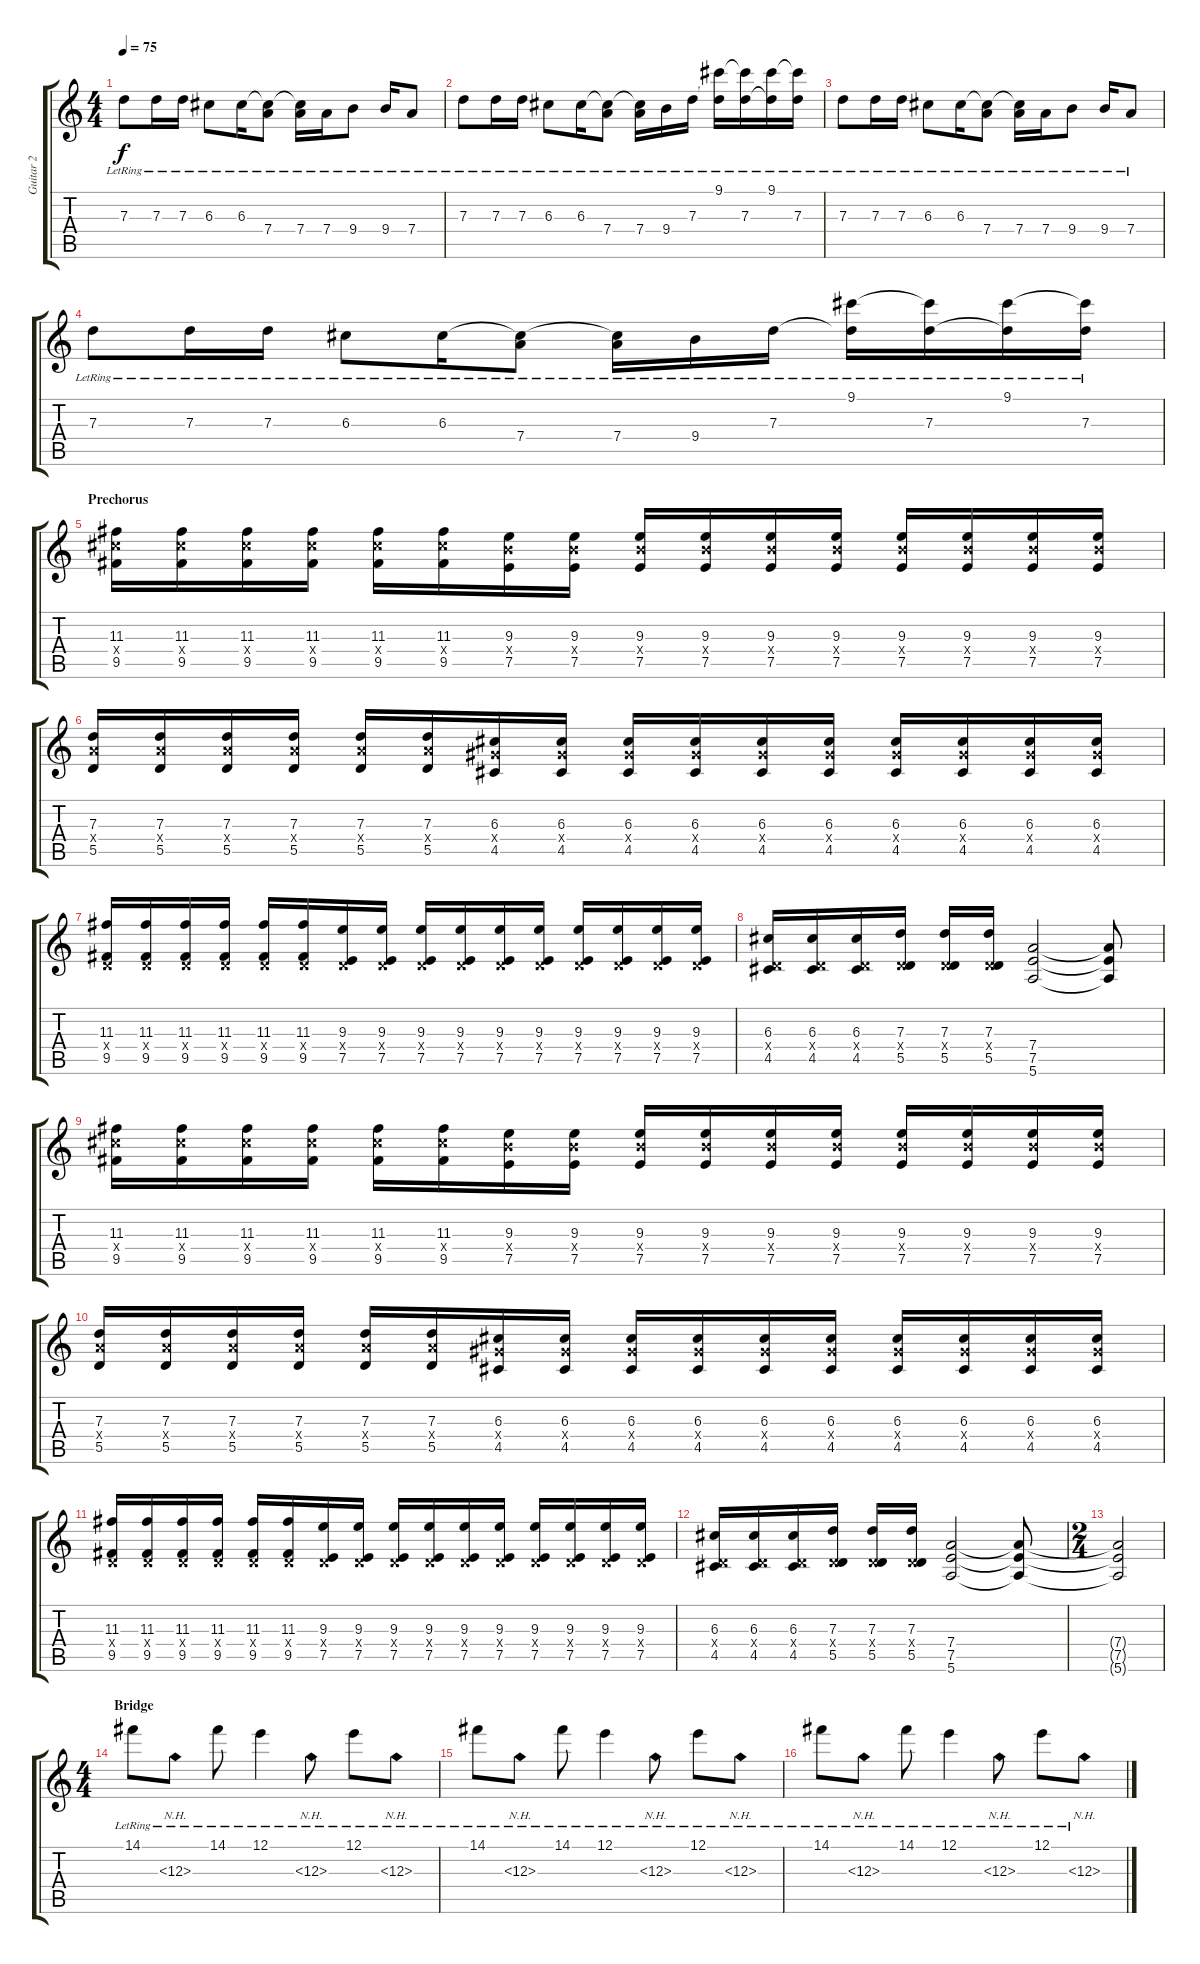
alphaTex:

\track ("Guitar 2" "Guitar 2") {instrument electricguitarclean}
\staff {score tabs}
\tuning (E4 B3 G3 D3 A2 E2) {hide}
\ts (4 4)
\tempo 75
\clef g2
\ks c
7.3{lr}.8{dy f} 7.3{lr}.16 7.3{lr}.16 6.3{lr}.8 6.3{lr}.16 (6.3{t} 7.4{lr}).8 (6.3{t} 7.4{lr}).16 7.4{lr}.16 9.4{lr}.8 9.4{lr}.16 7.4{lr}.8 |
7.3{lr}.8 7.3{lr}.16 7.3{lr}.16 6.3{lr}.8 6.3{lr}.16 (6.3{t} 7.4{lr}).8 (6.3{t} 7.4{lr}).16 9.4{lr}.16 7.3{lr}.16 (9.1{lr} 7.3{t}).16 (9.1{t} 7.3{lr}).16 (9.1{lr} 7.3{t}).16 (9.1{t} 7.3{lr}).16 |
7.3{lr}.8 7.3{lr}.16 7.3{lr}.16 6.3{lr}.8 6.3{lr}.16 (6.3{t} 7.4{lr}).8 (6.3{t} 7.4{lr}).16 7.4{lr}.16 9.4{lr}.8 9.4{lr}.16 7.4{lr}.8 |
7.3{lr}.8 7.3{lr}.16 7.3{lr}.16 6.3{lr}.8 6.3{lr}.16 (6.3{t} 7.4{lr}).8 (6.3{t} 7.4{lr}).16 9.4{lr}.16 7.3{lr}.16 (9.1{lr} 7.3{t}).16 (9.1{t} 7.3{lr}).16 (9.1{lr} 7.3{t}).16 (9.1{t} 7.3{lr}).16 |
\section ("" "Prechorus")
(11.3 11.4{x} 9.5).16{instrument distortionguitar} (11.3 11.4{x} 9.5).16 (11.3 11.4{x} 9.5).16 (11.3 11.4{x} 9.5).16 (11.3 11.4{x} 9.5).16 (11.3 11.4{x} 9.5).16 (9.3 9.4{x} 7.5).16 (9.3 9.4{x} 7.5).16 (9.3 9.4{x} 7.5).16 (9.3 9.4{x} 7.5).16 (9.3 9.4{x} 7.5).16 (9.3 9.4{x} 7.5).16 (9.3 9.4{x} 7.5).16 (9.3 9.4{x} 7.5).16 (9.3 9.4{x} 7.5).16 (9.3 9.4{x} 7.5).16 |
(7.3 7.4{x} 5.5).16 (7.3 7.4{x} 5.5).16 (7.3 7.4{x} 5.5).16 (7.3 7.4{x} 5.5).16 (7.3 7.4{x} 5.5).16 (7.3 7.4{x} 5.5).16 (6.3 6.4{x} 4.5).16 (6.3 6.4{x} 4.5).16 (6.3 6.4{x} 4.5).16 (6.3 6.4{x} 4.5).16 (6.3 6.4{x} 4.5).16 (6.3 6.4{x} 4.5).16 (6.3 6.4{x} 4.5).16 (6.3 6.4{x} 4.5).16 (6.3 6.4{x} 4.5).16 (6.3 6.4{x} 4.5).16 |
(11.3 0.4{x} 9.5).16{instrument distortionguitar} (11.3 0.4{x} 9.5).16 (11.3 0.4{x} 9.5).16 (11.3 0.4{x} 9.5).16 (11.3 0.4{x} 9.5).16 (11.3 0.4{x} 9.5).16 (9.3 0.4{x} 7.5).16 (9.3 0.4{x} 7.5).16 (9.3 0.4{x} 7.5).16 (9.3 0.4{x} 7.5).16 (9.3 0.4{x} 7.5).16 (9.3 0.4{x} 7.5).16 (9.3 0.4{x} 7.5).16 (9.3 0.4{x} 7.5).16 (9.3 0.4{x} 7.5).16 (9.3 0.4{x} 7.5).16 |
(6.3 0.4{x} 4.5).16 (6.3 0.4{x} 4.5).16 (6.3 0.4{x} 4.5).16 (7.3 0.4{x} 5.5).16 (7.3 0.4{x} 5.5).16 (7.3 0.4{x} 5.5).16 (7.4 7.5 5.6).2 (7.4{t} 7.5{t} 5.6{t}).8 |
(11.3 11.4{x} 9.5).16{instrument distortionguitar} (11.3 11.4{x} 9.5).16 (11.3 11.4{x} 9.5).16 (11.3 11.4{x} 9.5).16 (11.3 11.4{x} 9.5).16 (11.3 11.4{x} 9.5).16 (9.3 9.4{x} 7.5).16 (9.3 9.4{x} 7.5).16 (9.3 9.4{x} 7.5).16 (9.3 9.4{x} 7.5).16 (9.3 9.4{x} 7.5).16 (9.3 9.4{x} 7.5).16 (9.3 9.4{x} 7.5).16 (9.3 9.4{x} 7.5).16 (9.3 9.4{x} 7.5).16 (9.3 9.4{x} 7.5).16 |
(7.3 7.4{x} 5.5).16 (7.3 7.4{x} 5.5).16 (7.3 7.4{x} 5.5).16 (7.3 7.4{x} 5.5).16 (7.3 7.4{x} 5.5).16 (7.3 7.4{x} 5.5).16 (6.3 6.4{x} 4.5).16 (6.3 6.4{x} 4.5).16 (6.3 6.4{x} 4.5).16 (6.3 6.4{x} 4.5).16 (6.3 6.4{x} 4.5).16 (6.3 6.4{x} 4.5).16 (6.3 6.4{x} 4.5).16 (6.3 6.4{x} 4.5).16 (6.3 6.4{x} 4.5).16 (6.3 6.4{x} 4.5).16 |
(11.3 0.4{x} 9.5).16{instrument distortionguitar} (11.3 0.4{x} 9.5).16 (11.3 0.4{x} 9.5).16 (11.3 0.4{x} 9.5).16 (11.3 0.4{x} 9.5).16 (11.3 0.4{x} 9.5).16 (9.3 0.4{x} 7.5).16 (9.3 0.4{x} 7.5).16 (9.3 0.4{x} 7.5).16 (9.3 0.4{x} 7.5).16 (9.3 0.4{x} 7.5).16 (9.3 0.4{x} 7.5).16 (9.3 0.4{x} 7.5).16 (9.3 0.4{x} 7.5).16 (9.3 0.4{x} 7.5).16 (9.3 0.4{x} 7.5).16 |
(6.3 0.4{x} 4.5).16 (6.3 0.4{x} 4.5).16 (6.3 0.4{x} 4.5).16 (7.3 0.4{x} 5.5).16 (7.3 0.4{x} 5.5).16 (7.3 0.4{x} 5.5).16 (7.4 7.5 5.6).2 (7.4{t} 7.5{t} 5.6{t}).8 |
\ts (2 4)
(7.4{t} 7.5{t} 5.6{t}).2 |
\ts (4 4)
\section ("" "Bridge")
14.1{lr}.8{instrument electricguitarjazz} 12.3{nh lr}.8 14.1{lr}.8 12.1{lr}.4 12.3{nh lr}.8 12.1{lr}.8 12.3{nh lr}.8 |
14.1{lr}.8 12.3{nh lr}.8 14.1{lr}.8 12.1{lr}.4 12.3{nh lr}.8 12.1{lr}.8 12.3{nh lr}.8 |
14.1{lr}.8 12.3{nh lr}.8 14.1{lr}.8 12.1{lr}.4 12.3{nh lr}.8 12.1{lr}.8 12.3{nh lr}.8
